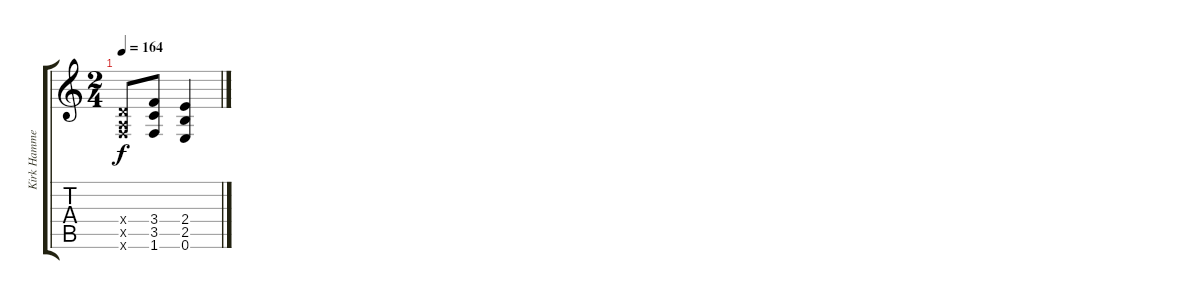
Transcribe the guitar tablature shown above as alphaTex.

\track ("Kirk Hammett" "Kirk Hamme") {instrument distortionguitar}
\staff {score tabs}
\tuning (E4 B3 G3 D3 A2 E2) {hide}
\ts (2 4)
\tempo 164
\clef g2
\ks c
(0.4{x} 0.5{x} 1.6{x}).8{dy f} (3.4 3.5 1.6).8 (2.4 2.5 0.6).4
